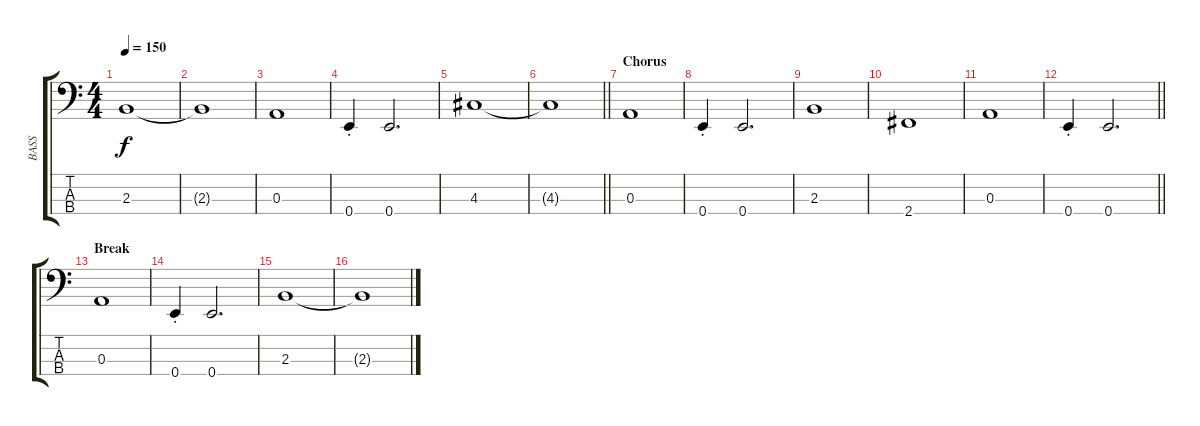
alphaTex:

\track ("BASS" "BASS") {instrument electricbassfinger}
\staff {score tabs}
\tuning (G2 D2 A1 E1) {hide}
\ts (4 4)
\tempo 150
\clef f4
\ks c
2.3.1{dy f} |
2.3{t}.1 |
0.3.1 |
0.4{st}.4 0.4.2{d} |
4.3.1 |
\barLineRight lightlight
4.3{t}.1 |
\section ("" "Chorus")
0.3.1 |
0.4{st}.4 0.4.2{d} |
2.3.1 |
2.4.1 |
0.3.1 |
\barLineRight lightlight
0.4{st}.4 0.4.2{d} |
\section ("" "Break")
0.3.1 |
0.4{st}.4 0.4.2{d} |
2.3.1 |
2.3{t}.1
